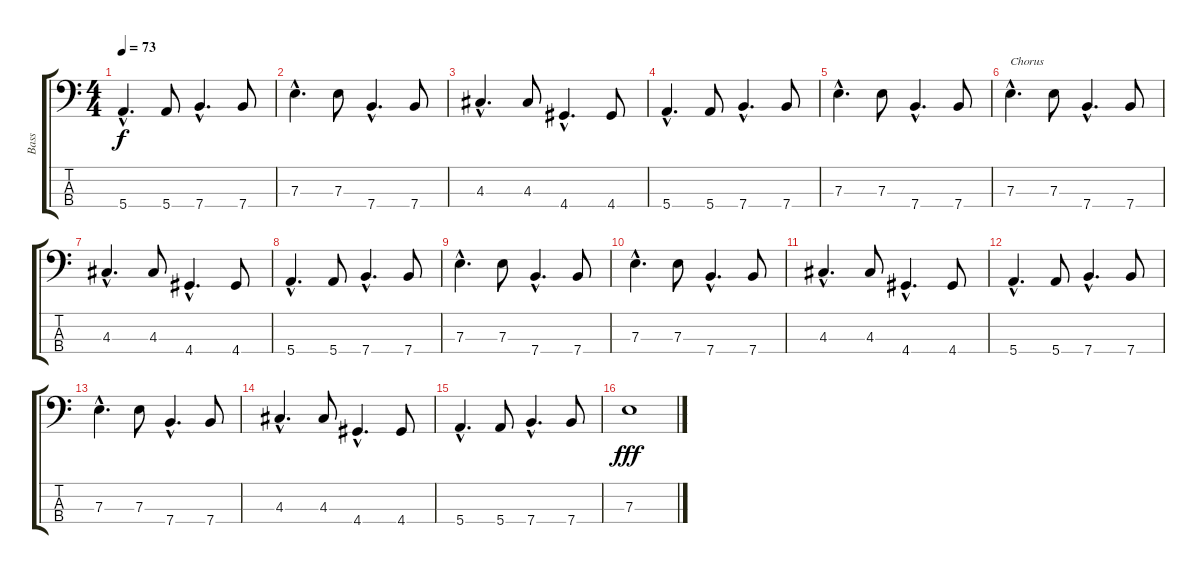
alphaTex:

\track ("Bass" "Bass") {instrument electricbassfinger}
\staff {score tabs}
\tuning (G2 D2 A1 E1) {hide}
\ts (4 4)
\tempo 73
\clef f4
\ks c
5.4{hac}.4{d dy f} 5.4.8 7.4{hac}.4{d} 7.4.8 |
7.3{hac}.4{d} 7.3.8 7.4{hac}.4{d} 7.4.8 |
4.3{hac}.4{d} 4.3.8 4.4{hac}.4{d} 4.4.8 |
5.4{hac}.4{d} 5.4.8 7.4{hac}.4{d} 7.4.8 |
7.3{hac}.4{d} 7.3.8 7.4{hac}.4{d} 7.4.8 |
7.3{hac}.4{d txt "Chorus"} 7.3.8 7.4{hac}.4{d} 7.4.8 |
4.3{hac}.4{d} 4.3.8 4.4{hac}.4{d} 4.4.8 |
5.4{hac}.4{d} 5.4.8 7.4{hac}.4{d} 7.4.8 |
7.3{hac}.4{d} 7.3.8 7.4{hac}.4{d} 7.4.8 |
7.3{hac}.4{d} 7.3.8 7.4{hac}.4{d} 7.4.8 |
4.3{hac}.4{d} 4.3.8 4.4{hac}.4{d} 4.4.8 |
5.4{hac}.4{d} 5.4.8 7.4{hac}.4{d} 7.4.8 |
7.3{hac}.4{d} 7.3.8 7.4{hac}.4{d} 7.4.8 |
4.3{hac}.4{d} 4.3.8 4.4{hac}.4{d} 4.4.8 |
5.4{hac}.4{d} 5.4.8 7.4{hac}.4{d} 7.4.8 |
7.3.1{dy fff}
